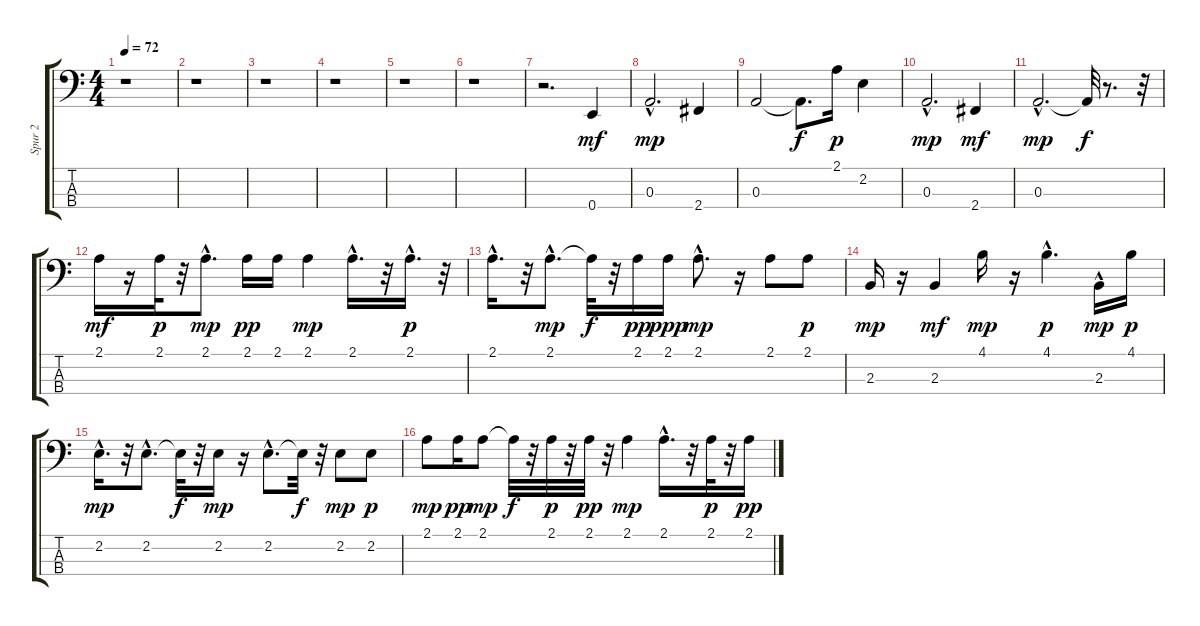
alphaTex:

\track ("Spur 2" "Spur 2") {instrument fretlessbass}
\staff {score tabs}
\tuning (G2 D2 A1 E1) {hide}
\ts (4 4)
\tempo 72
\clef f4
\ks c
r.1{dy mf instrument fretlessbass} |
r.1 |
r.1 |
r.1 |
r.1 |
r.1 |
r.2{d} 0.4.4 |
0.3{hac}.2{d dy mp} 2.4.4 |
0.3.2 0.3{t}.8{d dy f} 2.1.16{dy p} 2.2.4 |
0.3{hac}.2{d dy mp} 2.4.4{dy mf} |
0.3{hac}.2{d dy mp} 0.3{t}.32{dy f} r.8{d} r.32 |
2.1.16{dy mf} r.16 2.1.32{dy p} r.32 2.1{hac}.8{d dy mp} 2.1.16{dy pp} 2.1.16 2.1.4{dy mp} 2.1{hac}.16{d} r.32 2.1{hac}.16{d dy p} r.32 |
2.1{hac}.16{d} r.32 2.1{hac}.8{d dy mp} 2.1{t}.32{dy f} r.32 2.1.16{dy pp} 2.1.16{dy ppp} 2.1{hac}.8{d dy mp} r.16 2.1.8 2.1.8{dy p} |
2.3.16{dy mp} r.16 2.3.4{dy mf} 4.1.16{dy mp} r.16 4.1{hac}.4{d dy p} 2.3{hac}.16{dy mp} 4.1.16{dy p} |
2.2{hac}.16{d dy mp} r.32 2.2{hac}.8{d} 2.2{t}.32{dy f} r.32 2.2.16{dy mp} r.16 2.2{hac}.8{d} 2.2{t}.32{dy f} r.32 2.2.8{dy mp} 2.2.8{dy p} |
2.1.8{dy mp} 2.1.16{dy pp} 2.1.8{dy mp} 2.1{t}.32{dy f} r.32 2.1.32{dy p} r.32 2.1.32{dy pp} r.32 2.1.4{dy mp} 2.1{hac}.16{d} r.32 2.1.32{dy p} r.32 2.1.16{dy pp}
